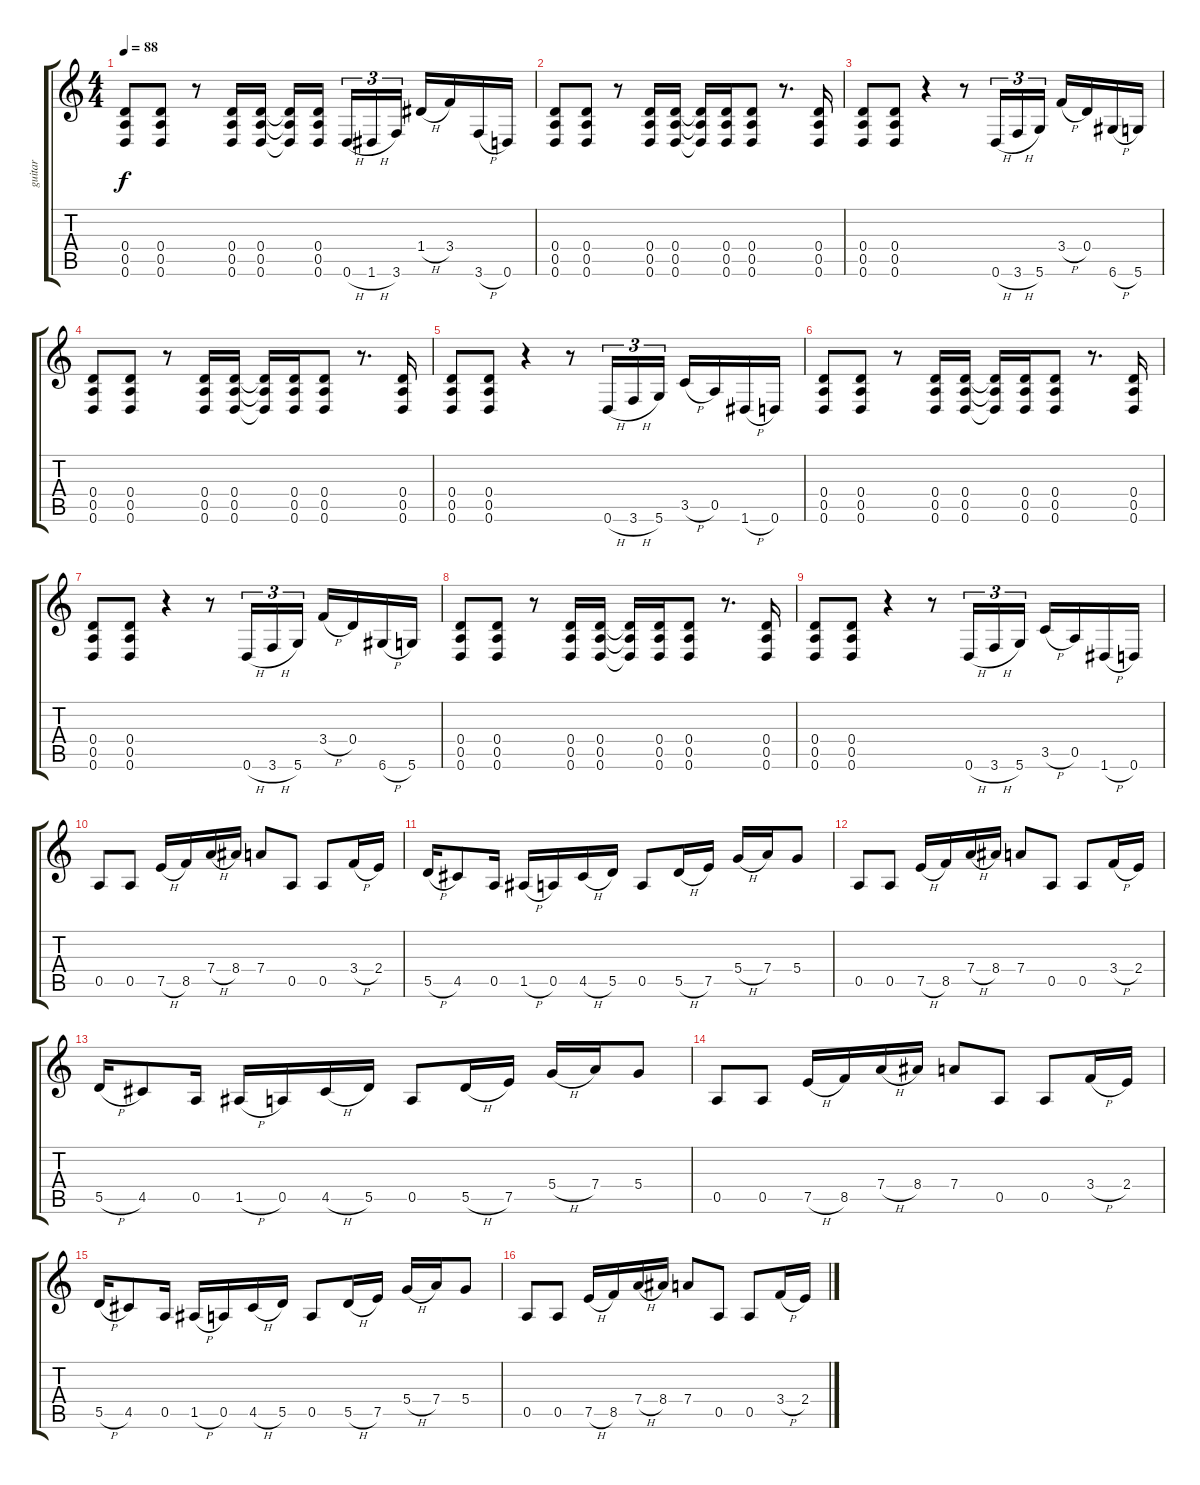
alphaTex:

\track ("guitar" "guitar") {instrument distortionguitar}
\staff {score tabs}
\tuning (E4 B3 G3 D3 A2 D2) {hide}
\ts (4 4)
\tempo 88
\clef g2
\ks c
(0.4 0.5 0.6).8{dy f} (0.4 0.5 0.6).8 r.8 (0.4 0.5 0.6).16 (0.4 0.5 0.6).16 (0.4{t} 0.5{t} 0.6{t}).16 (0.4 0.5 0.6).16 0.6{h}.16{tu (3 2)} 1.6{h}.16{tu (3 2)} 3.6.16{tu (3 2)} 1.4{h}.16 3.4.16 3.6{h}.16 0.6.16 |
(0.4 0.5 0.6).8 (0.4 0.5 0.6).8 r.8 (0.4 0.5 0.6).16 (0.4 0.5 0.6).16 (0.4{t} 0.5{t} 0.6{t}).16 (0.4 0.5 0.6).16 (0.4 0.5 0.6).8 r.8{d} (0.4 0.5 0.6).16 |
(0.4 0.5 0.6).8 (0.4 0.5 0.6).8 r.4 r.8 0.6{h}.16{tu (3 2)} 3.6{h}.16{tu (3 2)} 5.6.16{tu (3 2)} 3.4{h}.16 0.4.16 6.6{h}.16 5.6.16 |
(0.4 0.5 0.6).8 (0.4 0.5 0.6).8 r.8 (0.4 0.5 0.6).16 (0.4 0.5 0.6).16 (0.4{t} 0.5{t} 0.6{t}).16 (0.4 0.5 0.6).16 (0.4 0.5 0.6).8 r.8{d} (0.4 0.5 0.6).16 |
(0.4 0.5 0.6).8 (0.4 0.5 0.6).8 r.4 r.8 0.6{h}.16{tu (3 2)} 3.6{h}.16{tu (3 2)} 5.6.16{tu (3 2)} 3.5{h}.16 0.5.16 1.6{h}.16 0.6.16 |
(0.4 0.5 0.6).8 (0.4 0.5 0.6).8 r.8 (0.4 0.5 0.6).16 (0.4 0.5 0.6).16 (0.4{t} 0.5{t} 0.6{t}).16 (0.4 0.5 0.6).16 (0.4 0.5 0.6).8 r.8{d} (0.4 0.5 0.6).16 |
(0.4 0.5 0.6).8 (0.4 0.5 0.6).8 r.4 r.8 0.6{h}.16{tu (3 2)} 3.6{h}.16{tu (3 2)} 5.6.16{tu (3 2)} 3.4{h}.16 0.4.16 6.6{h}.16 5.6.16 |
(0.4 0.5 0.6).8 (0.4 0.5 0.6).8 r.8 (0.4 0.5 0.6).16 (0.4 0.5 0.6).16 (0.4{t} 0.5{t} 0.6{t}).16 (0.4 0.5 0.6).16 (0.4 0.5 0.6).8 r.8{d} (0.4 0.5 0.6).16 |
(0.4 0.5 0.6).8 (0.4 0.5 0.6).8 r.4 r.8 0.6{h}.16{tu (3 2)} 3.6{h}.16{tu (3 2)} 5.6.16{tu (3 2)} 3.5{h}.16 0.5.16 1.6{h}.16 0.6.16 |
0.5.8 0.5.8 7.5{h}.16 8.5.16 7.4{h}.16 8.4.16 7.4.8 0.5.8 0.5.8 3.4{h}.16 2.4.16 |
5.5{h}.16 4.5.8 0.5.16 1.5{h}.16 0.5.16 4.5{h}.16 5.5.16 0.5.8 5.5{h}.16 7.5.16 5.4{h}.16 7.4.16 5.4.8 |
0.5.8 0.5.8 7.5{h}.16 8.5.16 7.4{h}.16 8.4.16 7.4.8 0.5.8 0.5.8 3.4{h}.16 2.4.16 |
5.5{h}.16 4.5.8 0.5.16 1.5{h}.16 0.5.16 4.5{h}.16 5.5.16 0.5.8 5.5{h}.16 7.5.16 5.4{h}.16 7.4.16 5.4.8 |
0.5.8 0.5.8 7.5{h}.16 8.5.16 7.4{h}.16 8.4.16 7.4.8 0.5.8 0.5.8 3.4{h}.16 2.4.16 |
5.5{h}.16 4.5.8 0.5.16 1.5{h}.16 0.5.16 4.5{h}.16 5.5.16 0.5.8 5.5{h}.16 7.5.16 5.4{h}.16 7.4.16 5.4.8 |
0.5.8 0.5.8 7.5{h}.16 8.5.16 7.4{h}.16 8.4.16 7.4.8 0.5.8 0.5.8 3.4{h}.16 2.4.16
